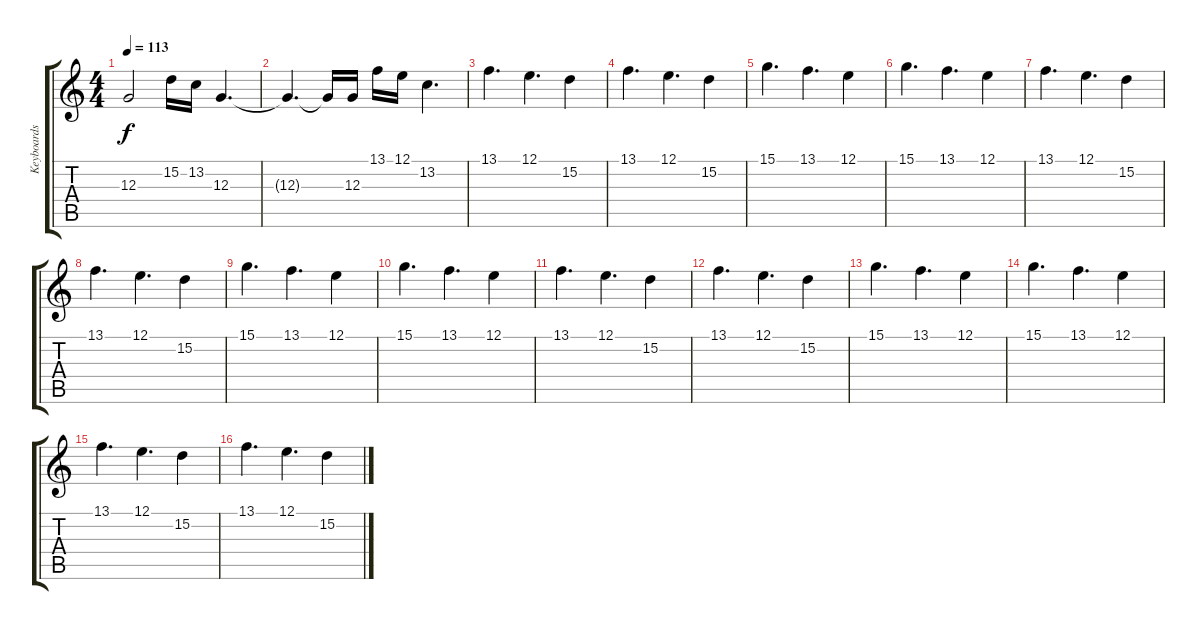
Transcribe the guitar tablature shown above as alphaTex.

\track ("Keyboards 2" "Keyboards ") {instrument lead1square}
\staff {score tabs}
\tuning (E4 B3 G3 D3 A2 E2) {hide}
\ts (4 4)
\tempo 113
\clef g2
\ks c
12.3{t}.2{dy f} 15.2.16 13.2.16 12.3.4{d} |
12.3{t}.4{d} 12.3{t}.16 12.3.16 13.1.16 12.1.16 13.2.4{d} |
13.1.4{d} 12.1.4{d} 15.2.4 |
13.1.4{d} 12.1.4{d} 15.2.4 |
15.1.4{d} 13.1.4{d} 12.1.4 |
15.1.4{d} 13.1.4{d} 12.1.4 |
13.1.4{d} 12.1.4{d} 15.2.4 |
13.1.4{d} 12.1.4{d} 15.2.4 |
15.1.4{d} 13.1.4{d} 12.1.4 |
15.1.4{d} 13.1.4{d} 12.1.4 |
13.1.4{d} 12.1.4{d} 15.2.4 |
13.1.4{d} 12.1.4{d} 15.2.4 |
15.1.4{d} 13.1.4{d} 12.1.4 |
15.1.4{d} 13.1.4{d} 12.1.4 |
13.1.4{d} 12.1.4{d} 15.2.4 |
13.1.4{d} 12.1.4{d} 15.2.4
